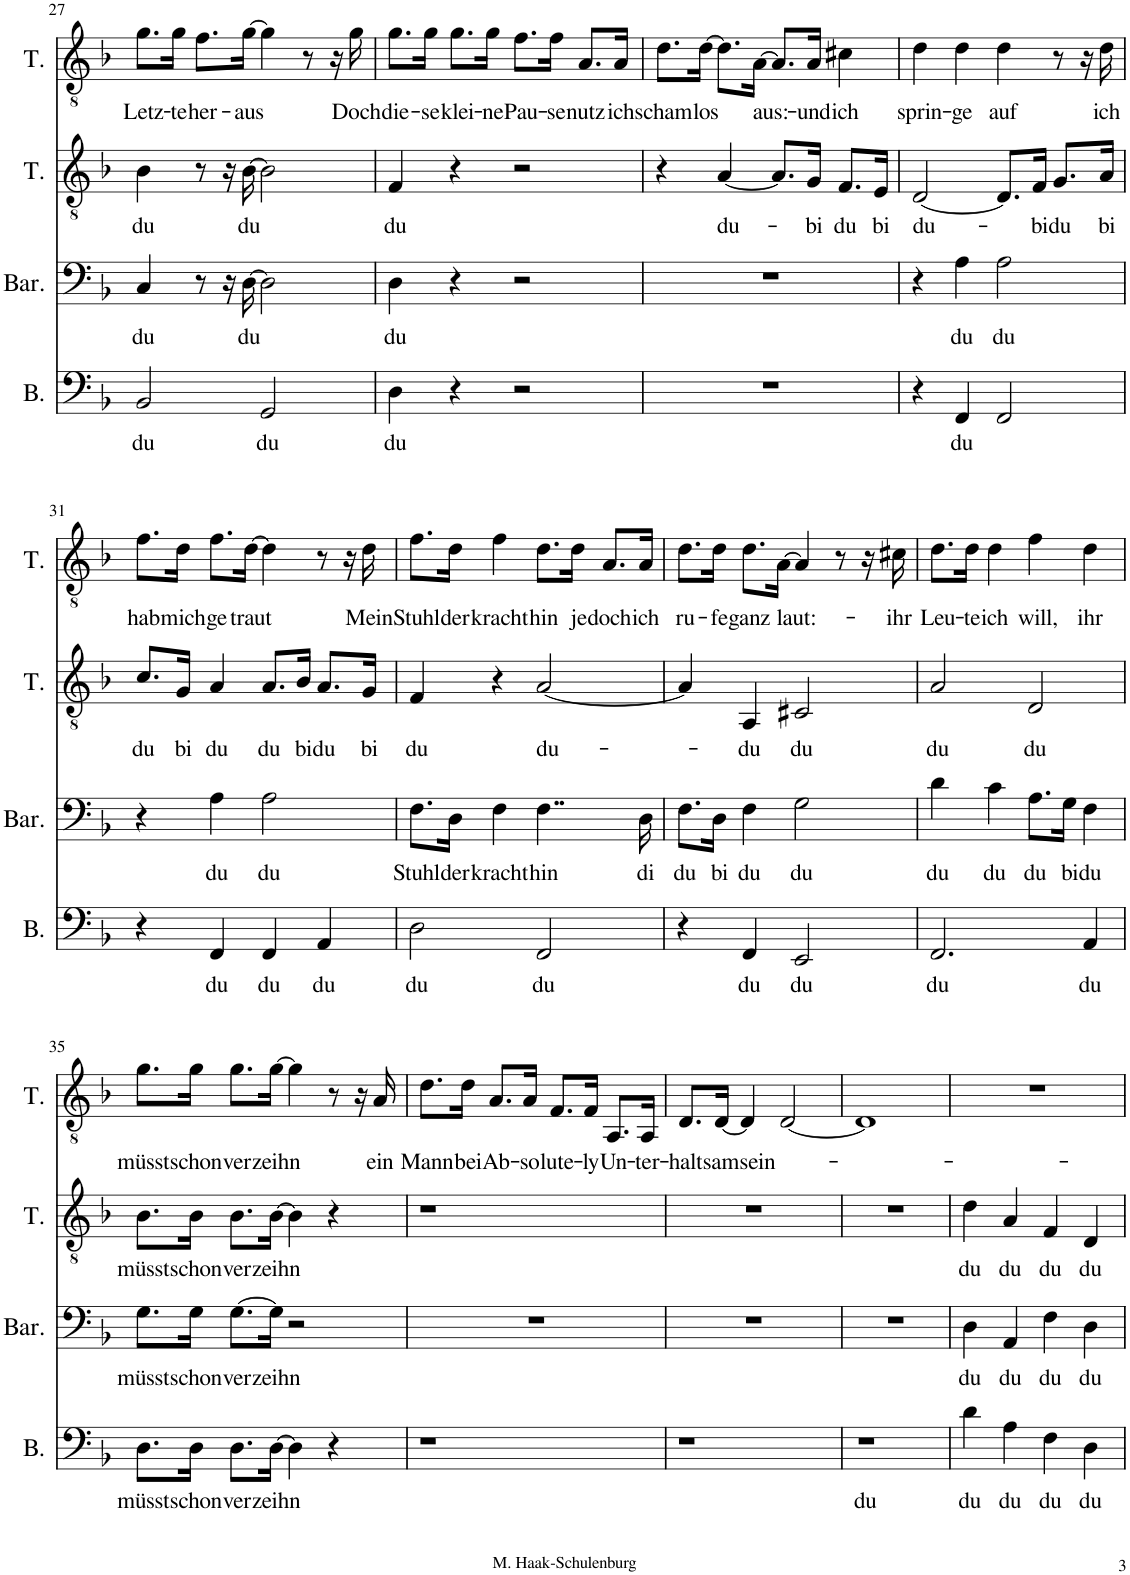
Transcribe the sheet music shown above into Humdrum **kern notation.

**kern	**text	**kern	**text	**kern	**text	**kern	**text
*part4	*part4	*part3	*part3	*part2	*part2	*part1	*part1
*staff4	*staff4	*staff3	*staff3	*staff2	*staff2	*staff1	*staff1
*I"Bass	*	*I"Baritone	*	*I"Tenor	*	*I"Tenor	*
*I'B.	*	*I'Bar.	*	*I'T.	*	*I'T.	*
!!LO:PB:g=z
*clefF4	*	*clefF4	*	*clefGv2	*	*clefGv2	*
*k[b-]	*	*k[b-]	*	*k[b-]	*	*k[b-]	*
*M4/4	*	*M4/4	*	*M4/4	*	*M4/4	*
=27	=27	=27	=27	=27	=27	=27	=27
!	!LO:LY:b	!	!LO:LY:b	!	!LO:LY:b	!	!LO:LY:b
2BB-/	du	4C/	du	4B-\	du	8.g\L	Letz-
!	!	!	!	!	!	!	!LO:LY:b
.	.	.	.	.	.	16g\Jk	-te
!	!	!	!	!	!	!	!LO:LY:b
.	.	8r	.	8r	.	8.f\L	her-
.	.	16r	.	16r	.	.	.
!	!	!	!LO:LY:b	!	!LO:LY:b	!	!LO:LY:b
.	.	[16D\	du	[16B-\	du	[16g\Jk	-aus
!	!LO:LY:b	!	!	!	!	!	!
2GG/	du	2D\]	.	2B-\]	.	4g\]	.
.	.	.	.	.	.	8r	.
.	.	.	.	.	.	16r	.
!	!	!	!	!	!	!	!LO:LY:b
.	.	.	.	.	.	16g\	Doch
=28	=28	=28	=28	=28	=28	=28	=28
!	!LO:LY:b	!	!LO:LY:b	!	!LO:LY:b	!	!LO:LY:b
4D\	du	4D\	du	4F/	du	8.g\L	die-
!	!	!	!	!	!	!	!LO:LY:b
.	.	.	.	.	.	16g\Jk	-se
!	!	!	!	!	!	!	!LO:LY:b
4r	.	4r	.	4r	.	8.g\L	klei-
!	!	!	!	!	!	!	!LO:LY:b
.	.	.	.	.	.	16g\Jk	-ne
!	!	!	!	!	!	!	!LO:LY:b
2r	.	2r	.	2r	.	8.f\L	Pau-
!	!	!	!	!	!	!	!LO:LY:b
.	.	.	.	.	.	16f\Jk	-se
!	!	!	!	!	!	!	!LO:LY:b
.	.	.	.	.	.	8.A/L	nutz
!	!	!	!	!	!	!	!LO:LY:b
.	.	.	.	.	.	16A/Jk	ich
=29	=29	=29	=29	=29	=29	=29	=29
!	!	!	!	!	!	!	!LO:LY:b
1r	.	1r	.	4r	.	8.d\L	scham-
!	!	!	!	!	!	!	!LO:LY:b
.	.	.	.	.	.	[16d\Jk	-los
!	!	!	!	!	!LO:LY:b	!	!
.	.	.	.	[4A/	du-	8.d\L]	.
!	!	!	!	!	!	!	!LO:LY:b
.	.	.	.	.	.	[16A\Jk	aus:-
.	.	.	.	8.A/L]	.	8.A/L]	.
!	!	!	!	!	!LO:LY:b	!	!LO:LY:b
.	.	.	.	16G/Jk	-bi	16A/Jk	und
!	!	!	!	!	!LO:LY:b	!	!LO:LY:b
.	.	.	.	8.F/L	du	4c#X\	ich
!	!	!	!	!	!LO:LY:b	!	!
.	.	.	.	16E/Jk	bi	.	.
=30	=30	=30	=30	=30	=30	=30	=30
!	!	!	!	!	!LO:LY:b	!	!LO:LY:b
4r	.	4r	.	[2D/	du-	4d\	sprin-
!	!LO:LY:b	!	!LO:LY:b	!	!	!	!LO:LY:b
4FF/	du	4A\	du	.	.	4d\	-ge
!	!	!	!LO:LY:b	!	!	!	!LO:LY:b
2FF/	.	2A\	du	8.D/L]	.	4d\	auf
!	!	!	!	!	!LO:LY:b	!	!
.	.	.	.	16F/Jk	-bi	.	.
!	!	!	!	!	!LO:LY:b	!	!
.	.	.	.	8.G/L	du	8r	.
.	.	.	.	.	.	16r	.
!	!	!	!	!	!LO:LY:b	!	!LO:LY:b
.	.	.	.	16A/Jk	bi	16d\	ich
!!LO:LB:g=z
=31	=31	=31	=31	=31	=31	=31	=31
!	!	!	!	!	!LO:LY:b	!	!LO:LY:b
4r	.	4r	.	8.c/L	du	8.f\L	hab
!	!	!	!	!	!LO:LY:b	!	!LO:LY:b
.	.	.	.	16G/Jk	bi	16d\Jk	mich
!	!LO:LY:b	!	!LO:LY:b	!	!LO:LY:b	!	!LO:LY:b
4FF/	du	4A\	du	4A/	du	8.f\L	ge-
!	!	!	!	!	!	!	!LO:LY:b
.	.	.	.	.	.	[16d\Jk	-traut
!	!LO:LY:b	!	!LO:LY:b	!	!LO:LY:b	!	!
4FF/	du	2A\	du	8.A/L	du	4d\]	.
!	!	!	!	!	!LO:LY:b	!	!
.	.	.	.	16B-/Jk	bi	.	.
!	!LO:LY:b	!	!	!	!LO:LY:b	!	!
4AA/	du	.	.	8.A/L	du	8r	.
.	.	.	.	.	.	16r	.
!	!	!	!	!	!LO:LY:b	!	!LO:LY:b
.	.	.	.	16G/Jk	bi	16d\	Mein
=32	=32	=32	=32	=32	=32	=32	=32
!	!LO:LY:b	!	!LO:LY:b	!	!LO:LY:b	!	!LO:LY:b
2D\	du	8.F\L	Stuhl	4F/	du	8.f\L	Stuhl
!	!	!	!LO:LY:b	!	!	!	!LO:LY:b
.	.	16D\Jk	der	.	.	16d\Jk	der
!	!	!	!LO:LY:b	!	!	!	!LO:LY:b
.	.	4F\	kracht	4r	.	4f\	kracht
!	!LO:LY:b	!	!LO:LY:b	!	!LO:LY:b	!	!LO:LY:b
2FF/	du	4..F\	hin	[2A/	du-	8.d\L	hin
!	!	!	!	!	!	!	!LO:LY:b
.	.	.	.	.	.	16d\Jk	je-
!	!	!	!	!	!	!	!LO:LY:b
.	.	.	.	.	.	8.A/L	-doch
!	!	!	!LO:LY:b	!	!	!	!LO:LY:b
.	.	16D\	di	.	.	16A/Jk	ich
=33	=33	=33	=33	=33	=33	=33	=33
!	!	!	!LO:LY:b	!	!	!	!LO:LY:b
4r	.	8.F\L	du	4A/]	.	8.d\L	ru-
!	!	!	!LO:LY:b	!	!	!	!LO:LY:b
.	.	16D\Jk	bi	.	.	16d\Jk	-fe
!	!LO:LY:b	!	!LO:LY:b	!	!LO:LY:b	!	!LO:LY:b
4FF/	du	4F\	du	4AA/	-du	8.d\L	ganz
!	!	!	!	!	!	!	!LO:LY:b
.	.	.	.	.	.	[16A\Jk	laut:-
!	!LO:LY:b	!	!LO:LY:b	!	!LO:LY:b	!	!
2EE/	du	2G\	du	2C#X/	du	4A/]	.
.	.	.	.	.	.	8r	.
.	.	.	.	.	.	16r	.
!	!	!	!	!	!	!	!LO:LY:b
.	.	.	.	.	.	16c#X\	-ihr
=34	=34	=34	=34	=34	=34	=34	=34
!	!LO:LY:b	!	!LO:LY:b	!	!LO:LY:b	!	!LO:LY:b
2.FF/	du	4d\	du	2A/	du	8.d\L	Leu-
!	!	!	!	!	!	!	!LO:LY:b
.	.	.	.	.	.	16d\Jk	-te
!	!	!	!LO:LY:b	!	!	!	!LO:LY:b
.	.	4c\	du	.	.	4d\	ich
!	!	!	!LO:LY:b	!	!LO:LY:b	!	!LO:LY:b
.	.	8.A\L	du	2D/	du	4f\	will,
!	!	!	!LO:LY:b	!	!	!	!
.	.	16G\Jk	bi	.	.	.	.
!	!LO:LY:b	!	!LO:LY:b	!	!	!	!LO:LY:b
4AA/	du	4F\	du	.	.	4d\	ihr
!!LO:LB:g=z
=35	=35	=35	=35	=35	=35	=35	=35
!	!LO:LY:b	!	!LO:LY:b	!	!LO:LY:b	!	!LO:LY:b
8.D\L	müsst	8.G\L	müsst	8.B-\L	müsst	8.g\L	müsst
!	!LO:LY:b	!	!LO:LY:b	!	!LO:LY:b	!	!LO:LY:b
16D\Jk	schon	16G\Jk	schon	16B-\Jk	schon	16g\Jk	schon
!	!LO:LY:b	!	!LO:LY:b	!	!LO:LY:b	!	!LO:LY:b
8.D\L	ver-	[8.G\L	ver-	8.B-\L	ver-	8.g\L	ver-
!	!LO:LY:b	!	!LO:LY:b	!	!LO:LY:b	!	!LO:LY:b
[16D\Jk	-zeihn	16G\Jk]	-zeihn	[16B-\Jk	-zeihn	[16g\Jk	-zeihn
4D\]	.	2r	.	4B-\]	.	4g\]	.
4r	.	.	.	4r	.	8r	.
.	.	.	.	.	.	16r	.
!	!	!	!	!	!	!	!LO:LY:b
.	.	.	.	.	.	16A/	ein
=36	=36	=36	=36	=36	=36	=36	=36
!	!	!	!	!	!	!	!LO:LY:b
1r	.	1r	.	1r	.	8.d\L	Mann
!	!	!	!	!	!	!	!LO:LY:b
.	.	.	.	.	.	16d\Jk	bei
!	!	!	!	!	!	!	!LO:LY:b
.	.	.	.	.	.	8.A/L	Ab-
!	!	!	!	!	!	!	!LO:LY:b
.	.	.	.	.	.	16A/Jk	-so-
!	!	!	!	!	!	!	!LO:LY:b
.	.	.	.	.	.	8.F/L	-lute-
!	!	!	!	!	!	!	!LO:LY:b
.	.	.	.	.	.	16F/Jk	-ly
!	!	!	!	!	!	!	!LO:LY:b
.	.	.	.	.	.	8.AA/L	Un-
!	!	!	!	!	!	!	!LO:LY:b
.	.	.	.	.	.	16AA/Jk	-ter-
=37	=37	=37	=37	=37	=37	=37	=37
!	!	!	!	!	!	!	!LO:LY:b
1r	.	1r	.	1r	.	8.D/L	-halt-
!	!	!	!	!	!	!	!LO:LY:b
.	.	.	.	.	.	[16D/Jk	-sam
!	!	!	!	!	!	!	!LO:LY:b
.	.	.	.	.	.	4D/]	sein-
.	.	.	.	.	.	[2D/	.
=38	=38	=38	=38	=38	=38	=38	=38
!	!LO:LY:b	!	!	!	!	!	!
1r	du	1r	.	1r	.	1D]	.
=39	=39	=39	=39	=39	=39	=39	=39
!	!LO:LY:b	!	!LO:LY:b	!	!LO:LY:b	!	!
4d\	du	4D\	du	4d\	du	1r	.
!	!LO:LY:b	!	!LO:LY:b	!	!LO:LY:b	!	!
4A\	du	4AA/	du	4A/	du	.	.
!	!LO:LY:b	!	!LO:LY:b	!	!LO:LY:b	!	!
4F\	du	4F\	du	4F/	du	.	.
!	!LO:LY:b	!	!LO:LY:b	!	!LO:LY:b	!	!
4D\	du	4D\	du	4D/	du	.	.
=	=	=	=	=	=	=	=
*-	*-	*-	*-	*-	*-	*-	*-
